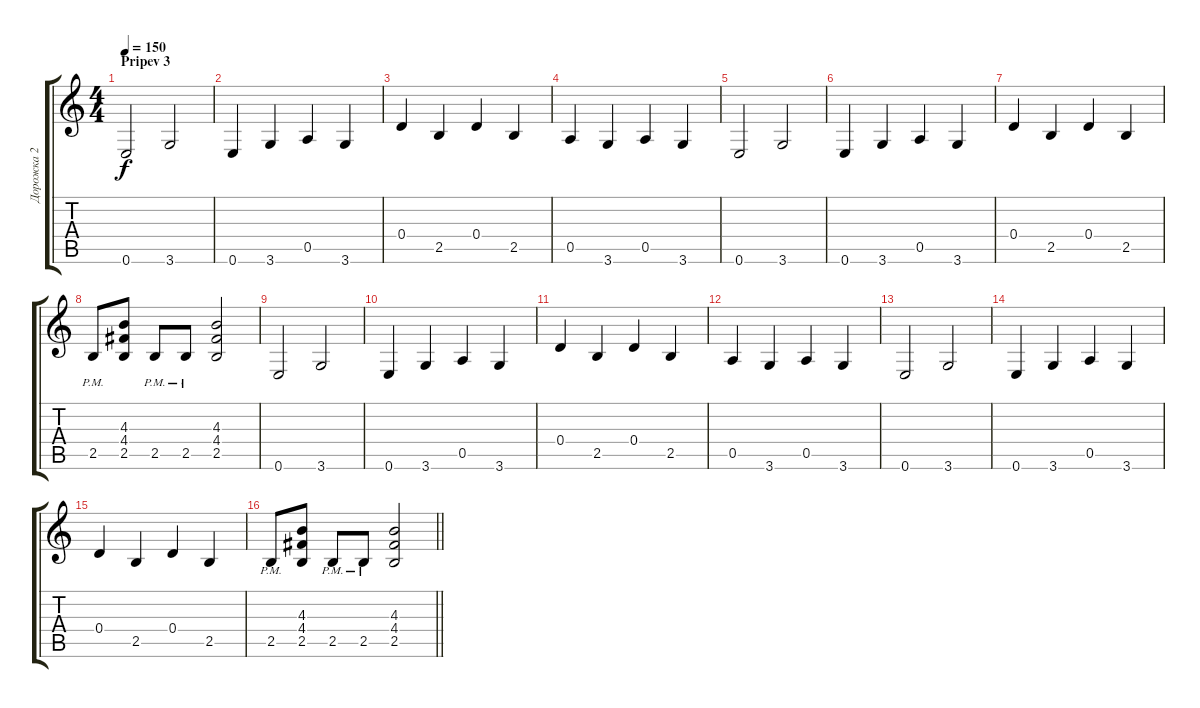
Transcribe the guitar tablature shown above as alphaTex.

\track ("Дорожка 2" "Дорожка 2") {instrument acousticguitarsteel}
\staff {score tabs}
\tuning (E4 B3 G3 D3 A2 E2) {hide}
\ts (4 4)
\section ("" "Pripev 3")
\tempo 150
\clef g2
\ks c
0.6.2{dy f} 3.6.2 |
0.6.4 3.6.4 0.5.4 3.6.4 |
0.4.4 2.5.4 0.4.4 2.5.4 |
0.5.4 3.6.4 0.5.4 3.6.4 |
0.6.2 3.6.2 |
0.6.4 3.6.4 0.5.4 3.6.4 |
0.4.4 2.5.4 0.4.4 2.5.4 |
2.5{pm}.8 (4.3 4.4 2.5).8 2.5{pm}.8 2.5{pm}.8 (4.3 4.4 2.5).2 |
0.6.2 3.6.2 |
0.6.4 3.6.4 0.5.4 3.6.4 |
0.4.4 2.5.4 0.4.4 2.5.4 |
0.5.4 3.6.4 0.5.4 3.6.4 |
0.6.2 3.6.2 |
0.6.4 3.6.4 0.5.4 3.6.4 |
0.4.4 2.5.4 0.4.4 2.5.4 |
\barLineRight lightlight
2.5{pm}.8 (4.3 4.4 2.5).8 2.5{pm}.8 2.5{pm}.8 (4.3 4.4 2.5).2
